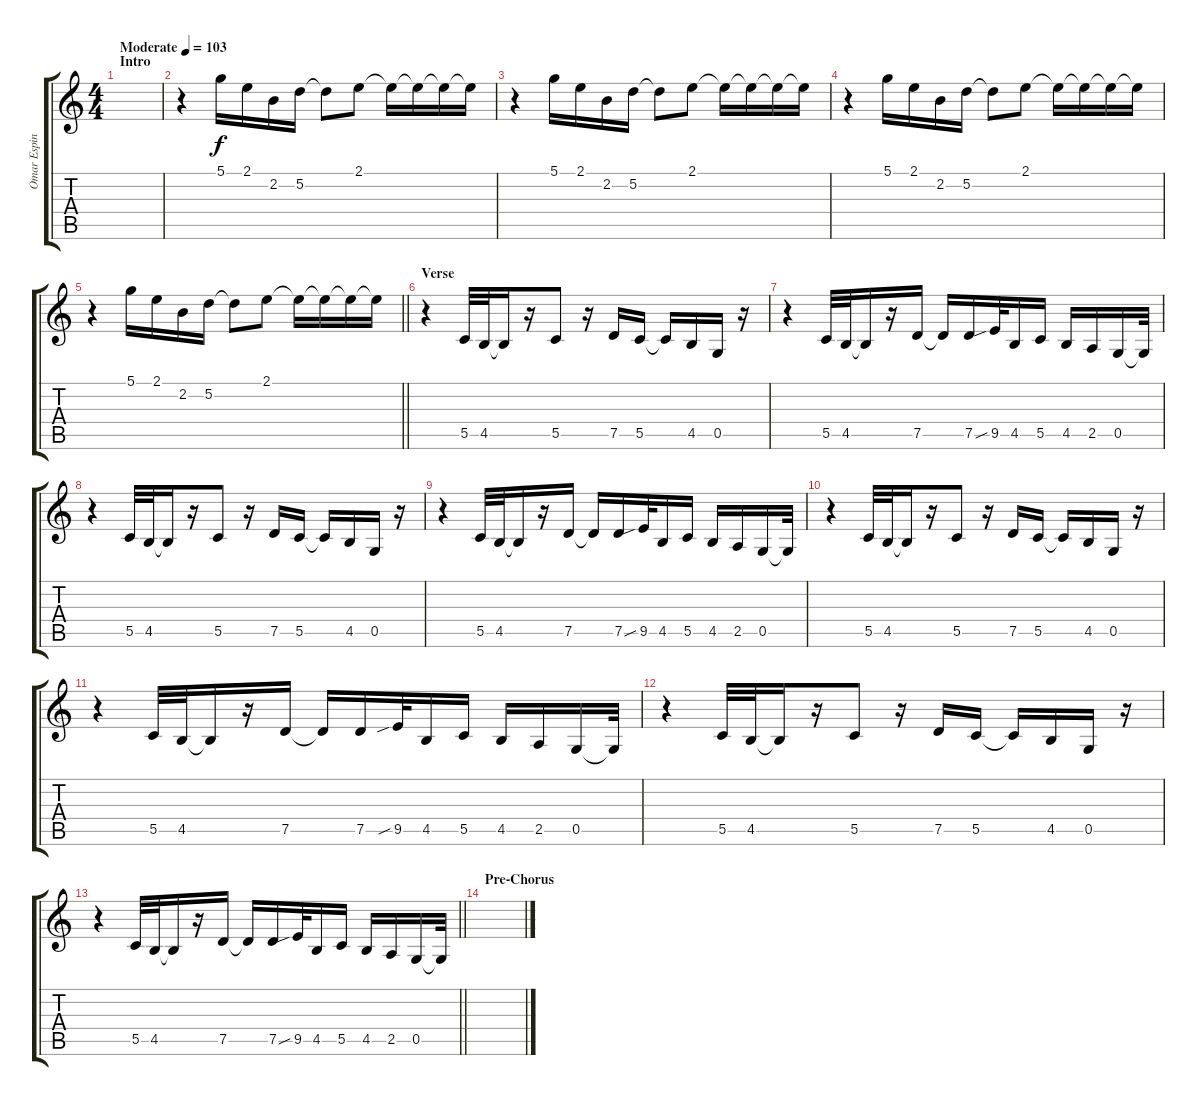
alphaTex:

\track ("Omar Espinosa - Guitar" "Omar Espin") {instrument overdrivenguitar}
\staff {score tabs}
\tuning (D4 A3 F3 C3 G2 C2) {hide}
\ts (4 4)
\section ("" "Intro")
\tempo (103 "Moderate")
\clef g2
\ks c
|
r.4 5.1.16 2.1.16 2.2.16 5.2.16 5.2{t}.8 2.1.8 2.1{t}.16 2.1{t}.16 2.1{t}.16 2.1{t}.16 |
r.4 5.1.16 2.1.16 2.2.16 5.2.16 5.2{t}.8 2.1.8 2.1{t}.16 2.1{t}.16 2.1{t}.16 2.1{t}.16 |
r.4 5.1.16 2.1.16 2.2.16 5.2.16 5.2{t}.8 2.1.8 2.1{t}.16 2.1{t}.16 2.1{t}.16 2.1{t}.16 |
\barLineRight lightlight
r.4 5.1.16 2.1.16 2.2.16 5.2.16 5.2{t}.8 2.1.8 2.1{t}.16 2.1{t}.16 2.1{t}.16 2.1{t}.16 |
\section ("" "Verse")
r.4{volume 13} 5.5.32 4.5.32 4.5{t}.16 r.16 5.5.8 r.16 7.5.16 5.5.16 5.5{t}.16 4.5.16 0.5.16 r.16 |
r.4 5.5.32 4.5.32 4.5{t}.16 r.16 7.5.16 7.5{t}.16 7.5.16 9.5{sib}.32 4.5.16 5.5.16 4.5.16 2.5.16 0.5.16 0.5{t}.32 |
r.4 5.5.32 4.5.32 4.5{t}.16 r.16 5.5.8 r.16 7.5.16 5.5.16 5.5{t}.16 4.5.16 0.5.16 r.16 |
r.4 5.5.32 4.5.32 4.5{t}.16 r.16 7.5.16 7.5{t}.16 7.5.16 9.5{sib}.32 4.5.16 5.5.16 4.5.16 2.5.16 0.5.16 0.5{t}.32 |
r.4 5.5.32 4.5.32 4.5{t}.16 r.16 5.5.8 r.16 7.5.16 5.5.16 5.5{t}.16 4.5.16 0.5.16 r.16 |
r.4 5.5.32 4.5.32 4.5{t}.16 r.16 7.5.16 7.5{t}.16 7.5.16 9.5{sib}.32 4.5.16 5.5.16 4.5.16 2.5.16 0.5.16 0.5{t}.32 |
r.4 5.5.32 4.5.32 4.5{t}.16 r.16 5.5.8 r.16 7.5.16 5.5.16 5.5{t}.16 4.5.16 0.5.16 r.16 |
\barLineRight lightlight
r.4 5.5.32 4.5.32 4.5{t}.16 r.16 7.5.16 7.5{t}.16 7.5.16 9.5{sib}.32 4.5.16 5.5.16 4.5.16 2.5.16 0.5.16 0.5{t}.32 |
\section ("" "Pre-Chorus")
